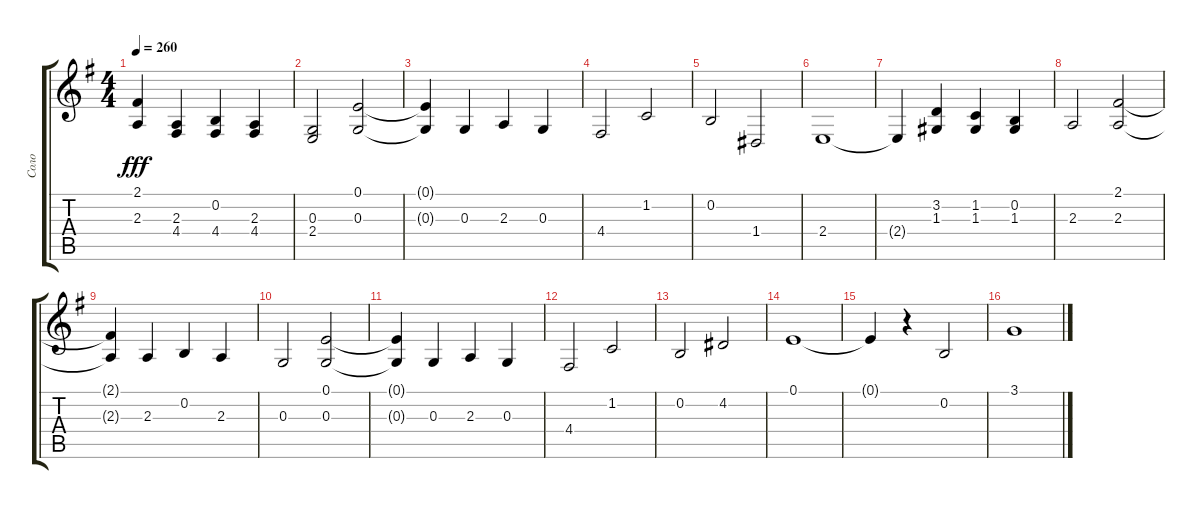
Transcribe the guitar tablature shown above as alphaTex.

\track ("Соло" "Соло") {instrument piccolo}
\staff {score tabs}
\tuning (E4 B3 G3 D3 A2 E2) {hide}
\ts (4 4)
\tempo 260
\clef g2
\ks g
(2.1{t} 2.3{t}).4{dy fff} (2.3 4.4).4 (0.2 4.4).4 (2.3 4.4).4 |
(0.3 2.4).2 (0.1 0.3).2 |
(0.1{t} 0.3{t}).4 0.3.4 2.3.4 0.3.4 |
4.4.2 1.2.2 |
0.2.2 1.4.2 |
2.4.1 |
2.4{t}.4 (3.2 1.3).4 (1.2 1.3).4 (0.2 1.3).4 |
2.3.2 (2.1 2.3).2 |
(2.1{t} 2.3{t}).4 2.3.4 0.2.4 2.3.4 |
0.3.2 (0.1 0.3).2 |
(0.1{t} 0.3{t}).4 0.3.4 2.3.4 0.3.4 |
4.4.2 1.2.2 |
0.2.2 4.2.2 |
0.1.1 |
0.1{t}.4 r.4 0.2.2 |
3.1.1
